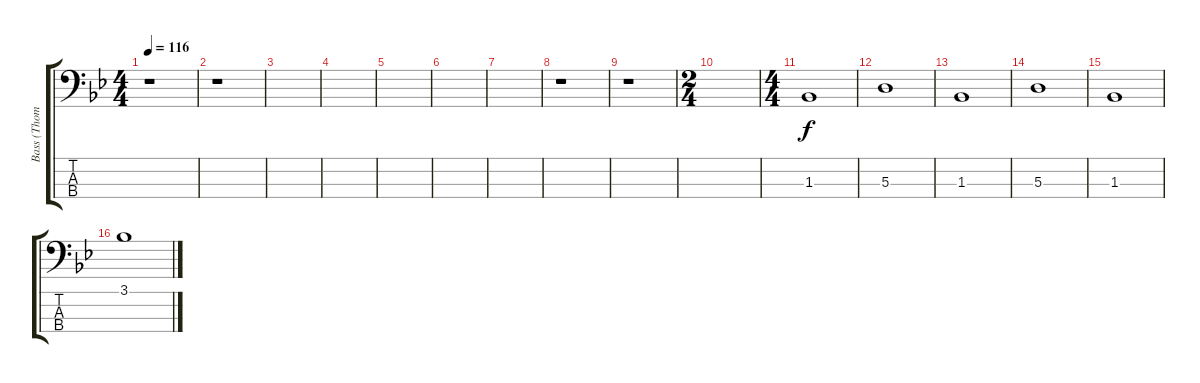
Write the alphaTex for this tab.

\track ("Bass (Thompson)" "Bass (Thom") {instrument electricbassfinger}
\staff {score tabs}
\tuning (G2 D2 A1 E1) {hide}
\ts (4 4)
\tempo 116
\clef f4
\ks bb
r.1{dy f} |
r.1 |
|
|
|
|
|
r.1 |
r.1 |
\ts (2 4)
|
\ts (4 4)
1.3.1 |
5.3.1 |
1.3.1 |
5.3.1 |
1.3.1 |
3.1.1
